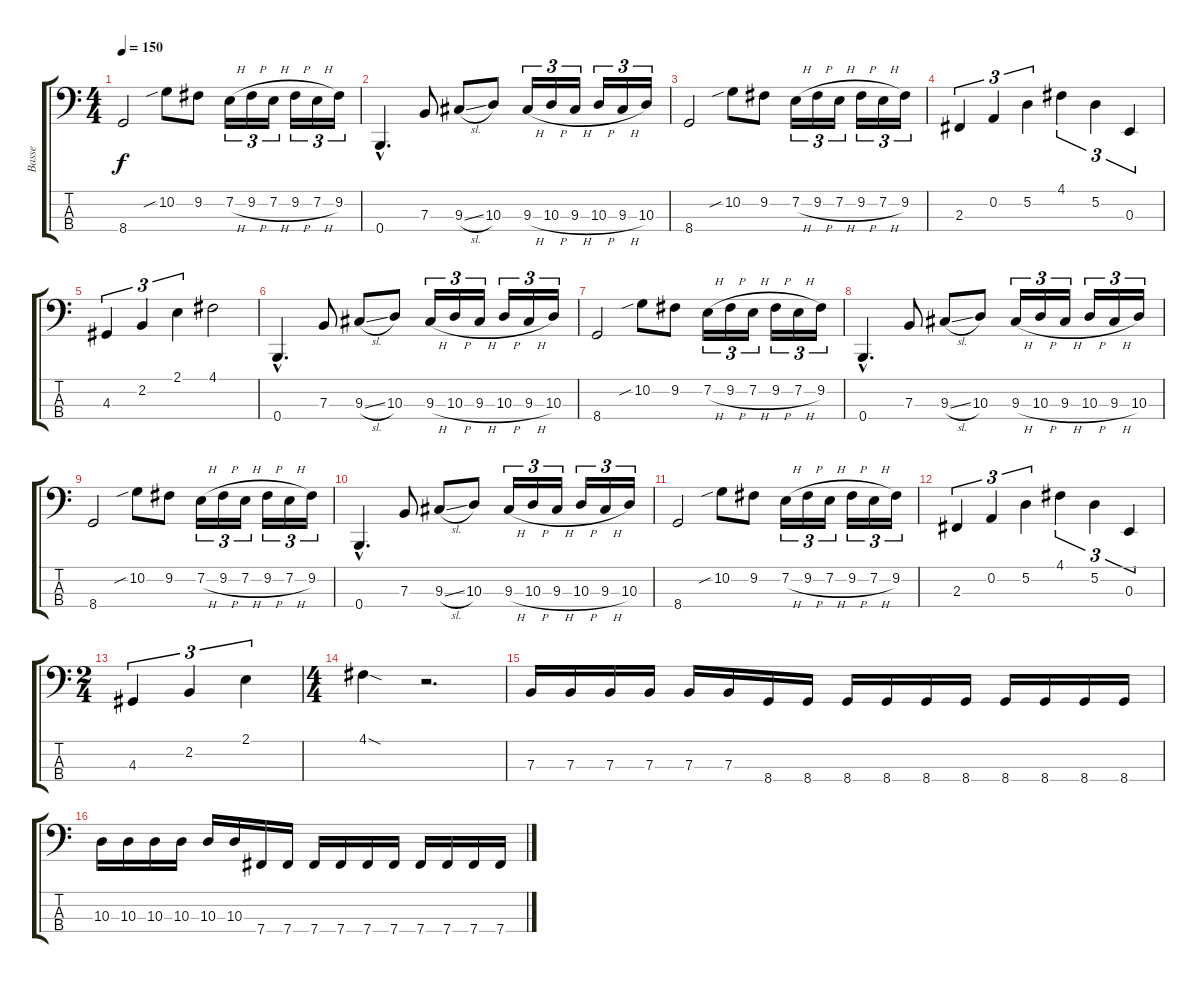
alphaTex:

\track ("Basse" "Basse") {instrument electricbasspick}
\staff {score tabs}
\tuning (D2 A1 E1 B0) {hide}
\ts (4 4)
\tempo 150
\clef f4
\ks c
8.4.2{dy f} 10.2{sib}.8 9.2.8 7.2{h}.16{tu (3 2)} 9.2{h}.16{tu (3 2)} 7.2{h}.16{tu (3 2)} 9.2{h}.16{tu (3 2)} 7.2{h}.16{tu (3 2)} 9.2.16{tu (3 2)} |
0.4{hac}.4{d} 7.3.8 9.3{sl}.8 10.3.8 9.3{h}.16{tu (3 2)} 10.3{h}.16{tu (3 2)} 9.3{h}.16{tu (3 2)} 10.3{h}.16{tu (3 2)} 9.3{h}.16{tu (3 2)} 10.3.16{tu (3 2)} |
8.4.2 10.2{sib}.8 9.2.8 7.2{h}.16{tu (3 2)} 9.2{h}.16{tu (3 2)} 7.2{h}.16{tu (3 2)} 9.2{h}.16{tu (3 2)} 7.2{h}.16{tu (3 2)} 9.2.16{tu (3 2)} |
2.3.4{tu (3 2)} 0.2.4{tu (3 2)} 5.2.4{tu (3 2)} 4.1.4{tu (3 2)} 5.2.4{tu (3 2)} 0.3.4{tu (3 2)} |
4.3.4{tu (3 2)} 2.2.4{tu (3 2)} 2.1.4{tu (3 2)} 4.1.2 |
0.4{hac}.4{d} 7.3.8 9.3{sl}.8 10.3.8 9.3{h}.16{tu (3 2)} 10.3{h}.16{tu (3 2)} 9.3{h}.16{tu (3 2)} 10.3{h}.16{tu (3 2)} 9.3{h}.16{tu (3 2)} 10.3.16{tu (3 2)} |
8.4.2 10.2{sib}.8 9.2.8 7.2{h}.16{tu (3 2)} 9.2{h}.16{tu (3 2)} 7.2{h}.16{tu (3 2)} 9.2{h}.16{tu (3 2)} 7.2{h}.16{tu (3 2)} 9.2.16{tu (3 2)} |
0.4{hac}.4{d} 7.3.8 9.3{sl}.8 10.3.8 9.3{h}.16{tu (3 2)} 10.3{h}.16{tu (3 2)} 9.3{h}.16{tu (3 2)} 10.3{h}.16{tu (3 2)} 9.3{h}.16{tu (3 2)} 10.3.16{tu (3 2)} |
8.4.2 10.2{sib}.8 9.2.8 7.2{h}.16{tu (3 2)} 9.2{h}.16{tu (3 2)} 7.2{h}.16{tu (3 2)} 9.2{h}.16{tu (3 2)} 7.2{h}.16{tu (3 2)} 9.2.16{tu (3 2)} |
0.4{hac}.4{d} 7.3.8 9.3{sl}.8 10.3.8 9.3{h}.16{tu (3 2)} 10.3{h}.16{tu (3 2)} 9.3{h}.16{tu (3 2)} 10.3{h}.16{tu (3 2)} 9.3{h}.16{tu (3 2)} 10.3.16{tu (3 2)} |
8.4.2 10.2{sib}.8 9.2.8 7.2{h}.16{tu (3 2)} 9.2{h}.16{tu (3 2)} 7.2{h}.16{tu (3 2)} 9.2{h}.16{tu (3 2)} 7.2{h}.16{tu (3 2)} 9.2.16{tu (3 2)} |
2.3.4{tu (3 2)} 0.2.4{tu (3 2)} 5.2.4{tu (3 2)} 4.1.4{tu (3 2)} 5.2.4{tu (3 2)} 0.3.4{tu (3 2)} |
\ts (2 4)
4.3.4{tu (3 2)} 2.2.4{tu (3 2)} 2.1.4{tu (3 2)} |
\ts (4 4)
4.1{sod}.4 r.2{d} |
7.3.16 7.3.16 7.3.16 7.3.16 7.3.16 7.3.16 8.4.16 8.4.16 8.4.16 8.4.16 8.4.16 8.4.16 8.4.16 8.4.16 8.4.16 8.4.16 |
10.3.16 10.3.16 10.3.16 10.3.16 10.3.16 10.3.16 7.4.16 7.4.16 7.4.16 7.4.16 7.4.16 7.4.16 7.4.16 7.4.16 7.4.16 7.4.16
